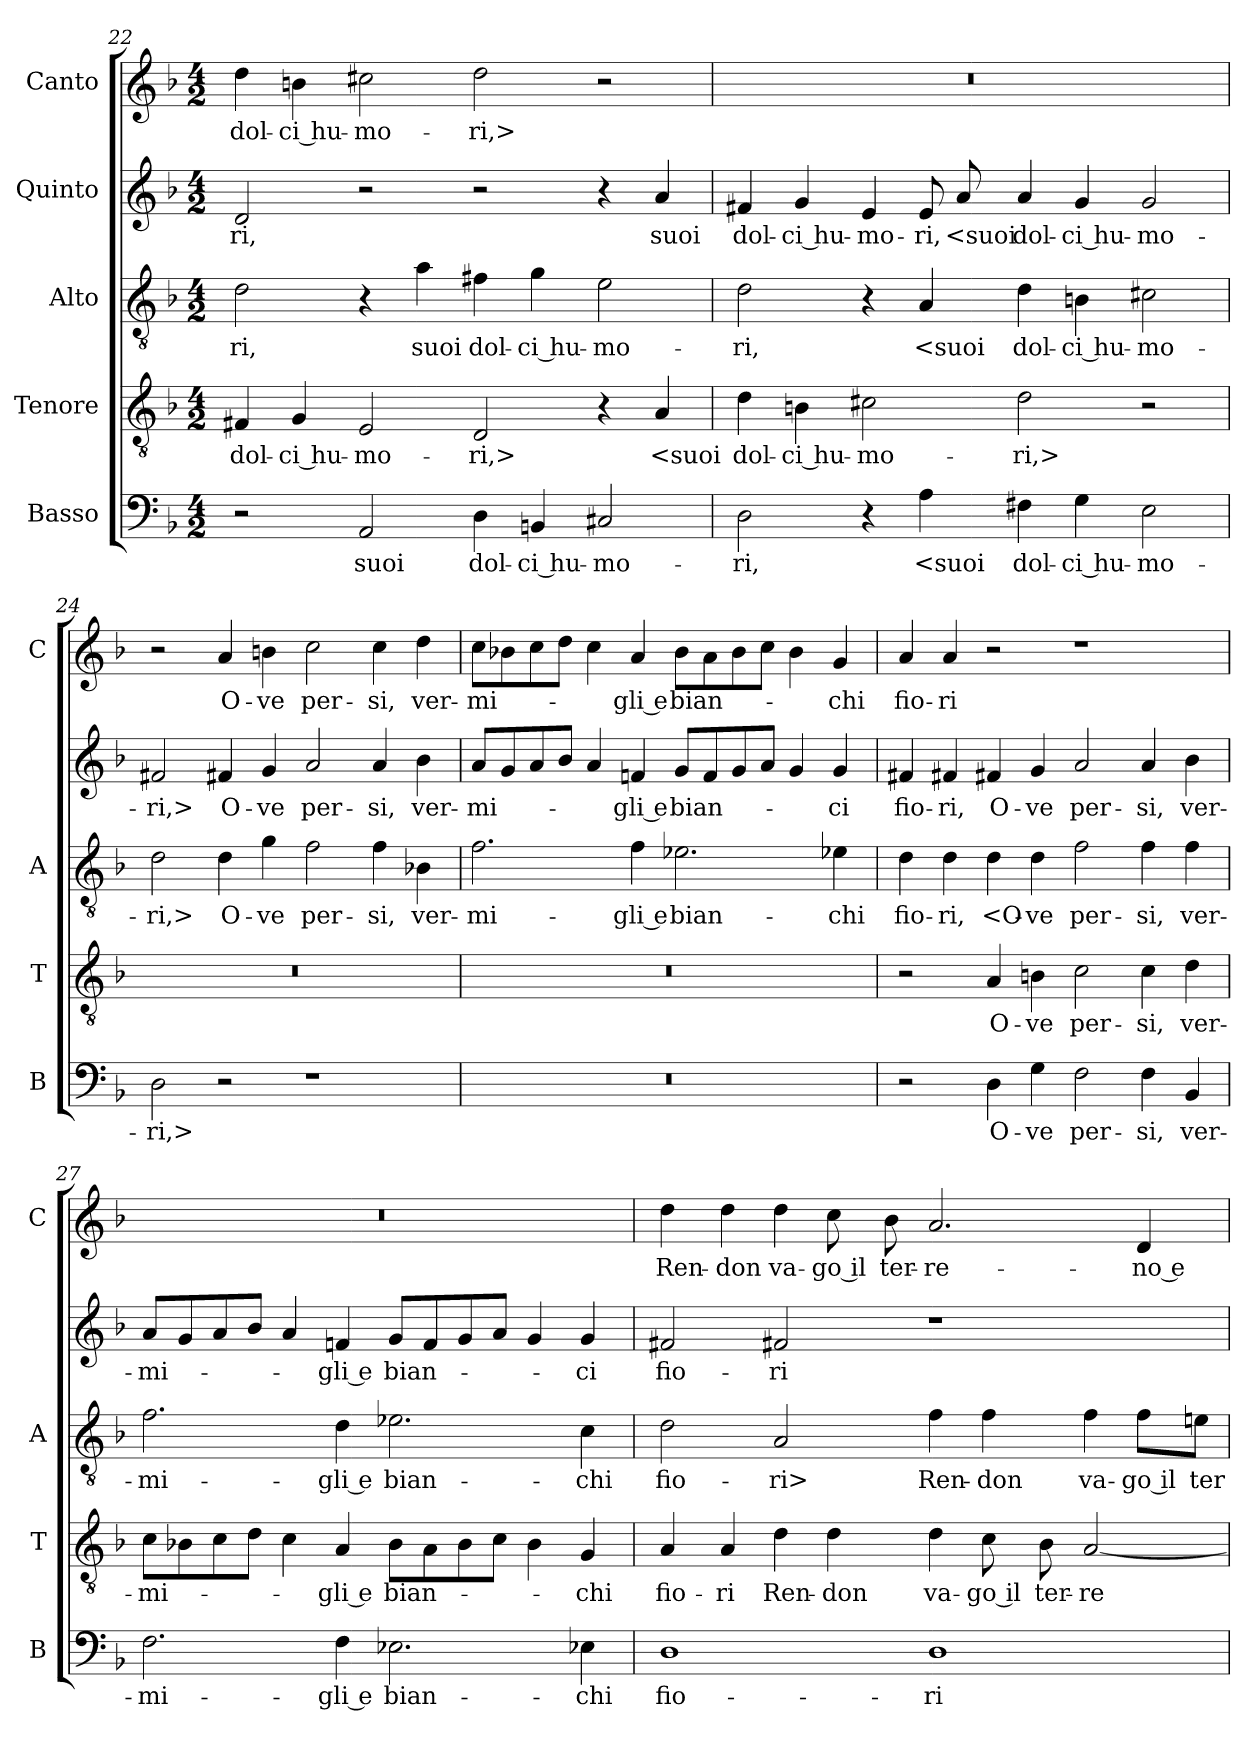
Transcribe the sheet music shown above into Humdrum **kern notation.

**kern	**text	**kern	**text	**kern	**text	**kern	**text	**kern	**text
*part5	*part5	*part4	*part4	*part3	*part3	*part2	*part2	*part1	*part1
*staff5	*staff5	*staff4	*staff4	*staff3	*staff3	*staff2	*staff2	*staff1	*staff1
*I"Basso	*	*I"Tenore	*	*I"Alto	*	*I"Quinto	*	*I"Canto	*
*I'B	*	*I'T	*	*I'A	*	*	*	*I'C	*
*clefF4	*	*clefGv2	*	*clefGv2	*	*clefG2	*	*clefG2	*
*k[b-]	*	*k[b-]	*	*k[b-]	*	*k[b-]	*	*k[b-]	*
*d:	*	*d:	*	*d:	*	*d:	*	*d:	*
*M4/2	*	*M4/2	*	*M4/2	*	*M4/2	*	*M4/2	*
=22	=22	=22	=22	=22	=22	=22	=22	=22	=22
2r	.	4F#X	dol-	2d	-ri,	2d	-ri,	4dd	dol-
.	.	4G	-ci hu-	.	.	.	.	4bn	-ci hu-
2AA	suoi	2E	-mo-	4r	.	2r	.	2cc#X	-mo-
.	.	.	.	4a	suoi	.	.	.	.
4D	dol-	2D	-ri,>	4f#X	dol-	2r	.	2dd	-ri,>
4BBn	-ci hu-	.	.	4g	-ci hu-	.	.	.	.
2C#X	-mo-	4r	.	2e	-mo-	4r	.	2r	.
.	.	4A	<suoi	.	.	4a	suoi	.	.
=23	=23	=23	=23	=23	=23	=23	=23	=23	=23
2D	-ri,	4d	dol-	2d	-ri,	4f#X	dol-	0r	.
.	.	4Bn	-ci hu-	.	.	4g	-ci hu-	.	.
4r	.	2c#X	-mo-	4r	.	4e	-mo-	.	.
4A	<suoi	.	.	4A	<suoi	8e	-ri,	.	.
.	.	.	.	.	.	8a	<suoi	.	.
4F#X	dol-	2d	-ri,>	4d	dol-	4a	dol-	.	.
4G	-ci hu-	.	.	4Bn	-ci hu-	4g	-ci hu-	.	.
2E	-mo-	2r	.	2c#X	-mo-	2g	-mo-	.	.
=24	=24	=24	=24	=24	=24	=24	=24	=24	=24
2D	-ri,>	0r	.	2d	-ri,>	2f#X	-ri,>	2r	.
2r	.	.	.	4d	O-	4f#X	O-	4a	O-
.	.	.	.	4g	-ve	4g	-ve	4bn	-ve
1r	.	.	.	2f	per-	2a	per-	2cc	per-
.	.	.	.	4f	-si,	4a	-si,	4cc	-si,
.	.	.	.	4B-X	ver-	4b-	ver-	4dd	ver-
=25	=25	=25	=25	=25	=25	=25	=25	=25	=25
0r	.	0r	.	2.f	-mi-	8aL	-mi-	8ccL	-mi-
.	.	.	.	.	.	8g	.	8b-X	.
.	.	.	.	.	.	8a	.	8cc	.
.	.	.	.	.	.	8b-J	.	8ddJ	.
.	.	.	.	.	.	4a	.	4cc	.
.	.	.	.	4f	-gli e	4fn	-gli e	4a	-gli e
.	.	.	.	2.e-X	bian-	8gL	bian-	8b-L	bian-
.	.	.	.	.	.	8f	.	8a	.
.	.	.	.	.	.	8g	.	8b-	.
.	.	.	.	.	.	8aJ	.	8ccJ	.
.	.	.	.	.	.	4g	.	4b-	.
.	.	.	.	4e-X	-chi	4g	-ci	4g	-chi
=26	=26	=26	=26	=26	=26	=26	=26	=26	=26
2r	.	2r	.	4d	fio-	4f#X	fio-	4a	fio-
.	.	.	.	4d	-ri,	4f#X	-ri,	4a	-ri
4D	O-	4A	O-	4d	<O-	4f#X	O-	2r	.
4G	-ve	4Bn	-ve	4d	-ve	4g	-ve	.	.
2F	per-	2c	per-	2f	per-	2a	per-	1r	.
4F	-si,	4c	-si,	4f	-si,	4a	-si,	.	.
4BB-	ver-	4d	ver-	4f	ver-	4b-	ver-	.	.
=27	=27	=27	=27	=27	=27	=27	=27	=27	=27
2.F	-mi-	8cL	-mi-	2.f	-mi-	8aL	-mi-	0r	.
.	.	8B-X	.	.	.	8g	.	.	.
.	.	8c	.	.	.	8a	.	.	.
.	.	8dJ	.	.	.	8b-J	.	.	.
.	.	4c	.	.	.	4a	.	.	.
4F	-gli e	4A	-gli e	4d	-gli e	4fn	-gli e	.	.
2.E-X	bian-	8B-L	bian-	2.e-X	bian-	8gL	bian-	.	.
.	.	8A	.	.	.	8f	.	.	.
.	.	8B-	.	.	.	8g	.	.	.
.	.	8cJ	.	.	.	8aJ	.	.	.
.	.	4B-	.	.	.	4g	.	.	.
4E-X	-chi	4G	-chi	4c	-chi	4g	-ci	.	.
=28	=28	=28	=28	=28	=28	=28	=28	=28	=28
1D	fio-	4A	fio-	2d	fio-	2f#X	fio-	4dd	Ren-
.	.	4A	-ri	.	.	.	.	4dd	-don
.	.	4d	Ren-	2A	-ri>	2f#X	-ri	4dd	va-
.	.	4d	-don	.	.	.	.	8cc	-go il
.	.	.	.	.	.	.	.	8b-	ter-
1D	-ri	4d	va-	4f	Ren-	1r	.	2.a	-re-
.	.	8c	-go il	4f	-don	.	.	.	.
.	.	8B-	ter-	.	.	.	.	.	.
.	.	[2A	-re-	4f	va-	.	.	.	.
.	.	.	.	8f\L	-go il	.	.	4d	-no e
.	.	.	.	8en\J	ter-	.	.	.	.
=	=	=	=	=	=	=	=	=	=
*-	*-	*-	*-	*-	*-	*-	*-	*-	*-
